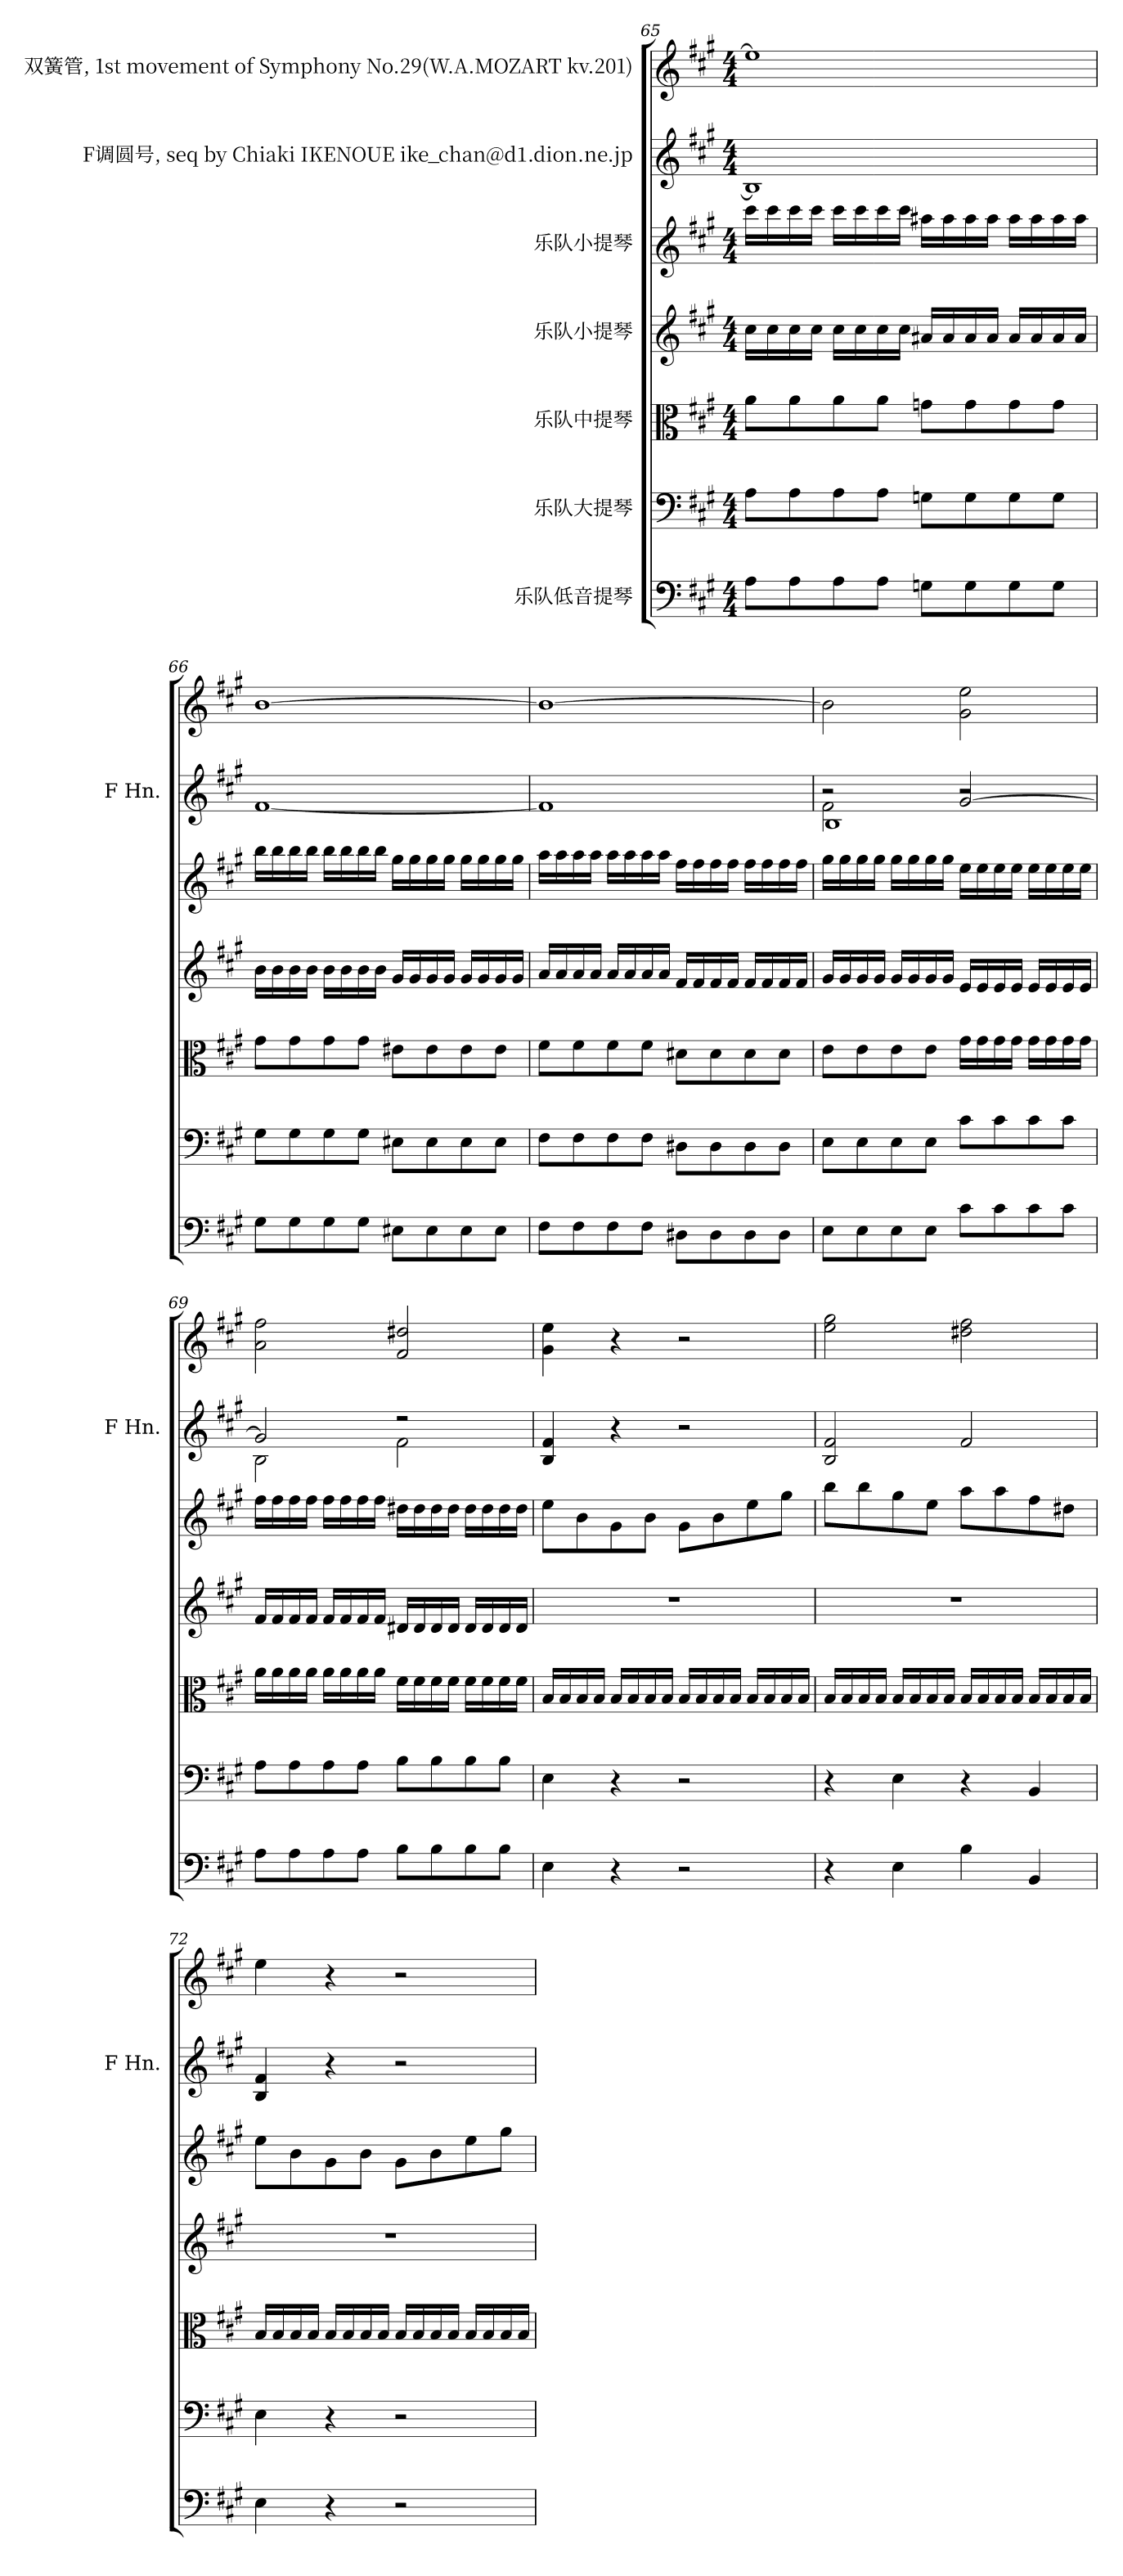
**kern	**kern	**kern	**kern	**kern	**kern	**kern
*part7	*part6	*part5	*part4	*part3	*part2	*part1
*staff7	*staff6	*staff5	*staff4	*staff3	*staff2	*staff1
*I"乐队低音提琴	*I"乐队大提琴	*I"乐队中提琴	*I"乐队小提琴	*I"乐队小提琴	*I"F调圆号, seq by Chiaki IKENOUE ike_chan@d1.dion.ne.jp	*I"双簧管, 1st movement of Symphony No.29(W.A.MOZART kv.201)
*	*	*	*	*	*I'F Hn.	*
!!LO:PB:g=z
*clefF4	*clefF4	*clefC3	*clefG2	*clefG2	*clefG2	*clefG2
*ITrd7c12	*	*	*	*	*ITrd4c7	*
*k[f#c#g#]	*k[f#c#g#]	*k[f#c#g#]	*k[f#c#g#]	*k[f#c#g#]	*k[f#c#]	*k[f#c#g#]
*M4/4	*M4/4	*M4/4	*M4/4	*M4/4	*M4/4	*M4/4
=65	=65	=65	=65	=65	=65	=65
8AA\L	8A\L	8a\L	16cc#\LL	16ccc#\LL	1E]	1ee]
.	.	.	16cc#\	16ccc#\	.	.
8AA\	8A\	8a\	16cc#\	16ccc#\	.	.
.	.	.	16cc#\JJ	16ccc#\JJ	.	.
8AA\	8A\	8a\	16cc#\LL	16ccc#\LL	.	.
.	.	.	16cc#\	16ccc#\	.	.
8AA\J	8A\J	8a\J	16cc#\	16ccc#\	.	.
.	.	.	16cc#\JJ	16ccc#\JJ	.	.
8GGn\L	8Gn\L	8gn\L	16a#X/LL	16aa#X\LL	.	.
.	.	.	16a#/	16aa#\	.	.
8GG\	8G\	8g\	16a#/	16aa#\	.	.
.	.	.	16a#/JJ	16aa#\JJ	.	.
8GG\	8G\	8g\	16a#/LL	16aa#\LL	.	.
.	.	.	16a#/	16aa#\	.	.
8GG\J	8G\J	8g\J	16a#/	16aa#\	.	.
.	.	.	16a#/JJ	16aa#\JJ	.	.
=66	=66	=66	=66	=66	=66	=66
8GG#\L	8G#\L	8g#\L	16b\LL	16bb\LL	[1B	[1b
.	.	.	16b\	16bb\	.	.
8GG#\	8G#\	8g#\	16b\	16bb\	.	.
.	.	.	16b\JJ	16bb\JJ	.	.
8GG#\	8G#\	8g#\	16b\LL	16bb\LL	.	.
.	.	.	16b\	16bb\	.	.
8GG#\J	8G#\J	8g#\J	16b\	16bb\	.	.
.	.	.	16b\JJ	16bb\JJ	.	.
8EE#X\L	8E#X\L	8e#X\L	16g#/LL	16gg#\LL	.	.
.	.	.	16g#/	16gg#\	.	.
8EE#\	8E#\	8e#\	16g#/	16gg#\	.	.
.	.	.	16g#/JJ	16gg#\JJ	.	.
8EE#\	8E#\	8e#\	16g#/LL	16gg#\LL	.	.
.	.	.	16g#/	16gg#\	.	.
8EE#\J	8E#\J	8e#\J	16g#/	16gg#\	.	.
.	.	.	16g#/JJ	16gg#\JJ	.	.
!!LO:PB:g=z
=67	=67	=67	=67	=67	=67	=67
8FF#\L	8F#\L	8f#\L	16a/LL	16aa\LL	1B]	1b_
.	.	.	16a/	16aa\	.	.
8FF#\	8F#\	8f#\	16a/	16aa\	.	.
.	.	.	16a/JJ	16aa\JJ	.	.
8FF#\	8F#\	8f#\	16a/LL	16aa\LL	.	.
.	.	.	16a/	16aa\	.	.
8FF#\J	8F#\J	8f#\J	16a/	16aa\	.	.
.	.	.	16a/JJ	16aa\JJ	.	.
8DD#X\L	8D#X\L	8d#X\L	16f#/LL	16ff#\LL	.	.
.	.	.	16f#/	16ff#\	.	.
8DD#\	8D#\	8d#\	16f#/	16ff#\	.	.
.	.	.	16f#/JJ	16ff#\JJ	.	.
8DD#\	8D#\	8d#\	16f#/LL	16ff#\LL	.	.
.	.	.	16f#/	16ff#\	.	.
8DD#\J	8D#\J	8d#\J	16f#/	16ff#\	.	.
.	.	.	16f#/JJ	16ff#\JJ	.	.
=68	=68	=68	=68	=68	=68	=68
*	*	*	*	*	*^	*
*	*	*	*	*	*	*^	*
8EE\L	8E\L	8e\L	16g#/LL	16gg#\LL	2r	2B\	1E	2b\]
.	.	.	16g#/	16gg#\	.	.	.	.
8EE\	8E\	8e\	16g#/	16gg#\	.	.	.	.
.	.	.	16g#/JJ	16gg#\JJ	.	.	.	.
8EE\	8E\	8e\	16g#/LL	16gg#\LL	.	.	.	.
.	.	.	16g#/	16gg#\	.	.	.	.
8EE\J	8E\J	8e\J	16g#/	16gg#\	.	.	.	.
.	.	.	16g#/JJ	16gg#\JJ	.	.	.	.
8C#\L	8c#\L	16g#\LL	16e/LL	16ee\LL	[2c#/	2r	.	2g#\ 2ee\
.	.	16g#\	16e/	16ee\	.	.	.	.
8C#\	8c#\	16g#\	16e/	16ee\	.	.	.	.
.	.	16g#\JJ	16e/JJ	16ee\JJ	.	.	.	.
8C#\	8c#\	16g#\LL	16e/LL	16ee\LL	.	.	.	.
.	.	16g#\	16e/	16ee\	.	.	.	.
8C#\J	8c#\J	16g#\	16e/	16ee\	.	.	.	.
.	.	16g#\JJ	16e/JJ	16ee\JJ	.	.	.	.
*	*	*	*	*	*	*v	*v	*
!!LO:PB:g=z
=69	=69	=69	=69	=69	=69	=69	=69
8AA\L	8A\L	16a\LL	16f#/LL	16ff#\LL	2c#/]	2E\	2a\ 2ff#\
.	.	16a\	16f#/	16ff#\	.	.	.
8AA\	8A\	16a\	16f#/	16ff#\	.	.	.
.	.	16a\JJ	16f#/JJ	16ff#\JJ	.	.	.
8AA\	8A\	16a\LL	16f#/LL	16ff#\LL	.	.	.
.	.	16a\	16f#/	16ff#\	.	.	.
8AA\J	8A\J	16a\	16f#/	16ff#\	.	.	.
.	.	16a\JJ	16f#/JJ	16ff#\JJ	.	.	.
8BB\L	8B\L	16f#\LL	16d#X/LL	16dd#X\LL	2r	2B\	2f#/ 2dd#X/
.	.	16f#\	16d#/	16dd#\	.	.	.
8BB\	8B\	16f#\	16d#/	16dd#\	.	.	.
.	.	16f#\JJ	16d#/JJ	16dd#\JJ	.	.	.
8BB\	8B\	16f#\LL	16d#/LL	16dd#\LL	.	.	.
.	.	16f#\	16d#/	16dd#\	.	.	.
8BB\J	8B\J	16f#\	16d#/	16dd#\	.	.	.
.	.	16f#\JJ	16d#/JJ	16dd#\JJ	.	.	.
*	*	*	*	*	*v	*v	*
=70	=70	=70	=70	=70	=70	=70
4EE\	4E\	16B/LL	1r	8ee\L	4E/ 4B/	4g#\ 4ee\
.	.	16B/	.	.	.	.
.	.	16B/	.	8b\	.	.
.	.	16B/JJ	.	.	.	.
4r	4r	16B/LL	.	8g#\	4r	4r
.	.	16B/	.	.	.	.
.	.	16B/	.	8b\J	.	.
.	.	16B/JJ	.	.	.	.
2r	2r	16B/LL	.	8g#\L	2r	2r
.	.	16B/	.	.	.	.
.	.	16B/	.	8b\	.	.
.	.	16B/JJ	.	.	.	.
.	.	16B/LL	.	8ee\	.	.
.	.	16B/	.	.	.	.
.	.	16B/	.	8gg#\J	.	.
.	.	16B/JJ	.	.	.	.
!!LO:PB:g=z
=71	=71	=71	=71	=71	=71	=71
4r	4r	16B/LL	1r	8bb\L	2E/ 2B/	2ee\ 2gg#\
.	.	16B/	.	.	.	.
.	.	16B/	.	8bb\	.	.
.	.	16B/JJ	.	.	.	.
4EE\	4E\	16B/LL	.	8gg#\	.	.
.	.	16B/	.	.	.	.
.	.	16B/	.	8ee\J	.	.
.	.	16B/JJ	.	.	.	.
4BB\	4r	16B/LL	.	8aa\L	2B/	2dd#X\ 2ff#\
.	.	16B/	.	.	.	.
.	.	16B/	.	8aa\	.	.
.	.	16B/JJ	.	.	.	.
4BBB/	4BB/	16B/LL	.	8ff#\	.	.
.	.	16B/	.	.	.	.
.	.	16B/	.	8dd#X\J	.	.
.	.	16B/JJ	.	.	.	.
=72	=72	=72	=72	=72	=72	=72
4EE\	4E\	16B/LL	1r	8ee\L	4E/ 4B/	4ee\
.	.	16B/	.	.	.	.
.	.	16B/	.	8b\	.	.
.	.	16B/JJ	.	.	.	.
4r	4r	16B/LL	.	8g#\	4r	4r
.	.	16B/	.	.	.	.
.	.	16B/	.	8b\J	.	.
.	.	16B/JJ	.	.	.	.
2r	2r	16B/LL	.	8g#\L	2r	2r
.	.	16B/	.	.	.	.
.	.	16B/	.	8b\	.	.
.	.	16B/JJ	.	.	.	.
.	.	16B/LL	.	8ee\	.	.
.	.	16B/	.	.	.	.
.	.	16B/	.	8gg#\J	.	.
.	.	16B/JJ	.	.	.	.
=	=	=	=	=	=	=
*-	*-	*-	*-	*-	*-	*-
